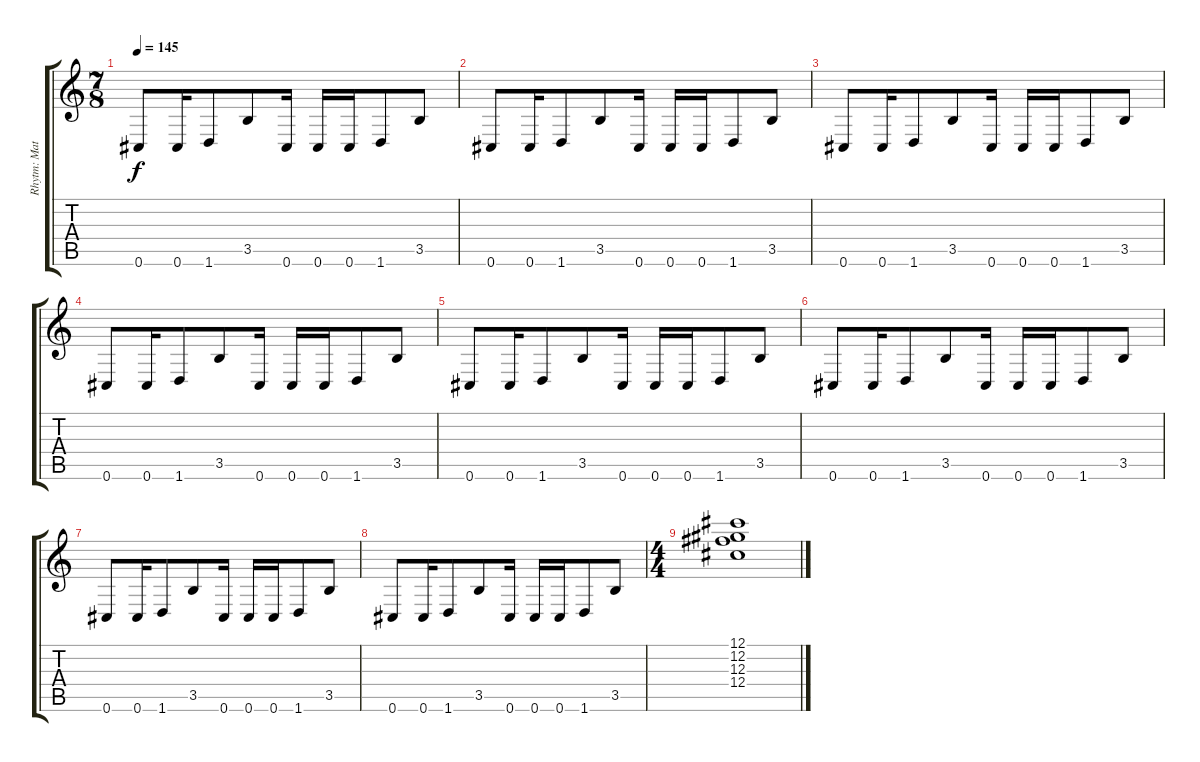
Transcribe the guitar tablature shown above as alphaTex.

\track ("Rhytm: Mattias Eklundh" "Rhytm: Mat") {instrument distortionguitar}
\staff {score tabs}
\tuning (Db4 Ab3 Gb3 Db3 Ab2 Db2) {hide}
\ts (7 8)
\tempo 145
\clef g2
\ks c
0.6.8{dy f} 0.6.16 1.6.8 3.5.8 0.6.16 0.6.16 0.6.16 1.6.8 3.5.8 |
0.6.8 0.6.16 1.6.8 3.5.8 0.6.16 0.6.16 0.6.16 1.6.8 3.5.8 |
0.6.8 0.6.16 1.6.8 3.5.8 0.6.16 0.6.16 0.6.16 1.6.8 3.5.8 |
0.6.8 0.6.16 1.6.8 3.5.8 0.6.16 0.6.16 0.6.16 1.6.8 3.5.8 |
0.6.8 0.6.16 1.6.8 3.5.8 0.6.16 0.6.16 0.6.16 1.6.8 3.5.8 |
0.6.8 0.6.16 1.6.8 3.5.8 0.6.16 0.6.16 0.6.16 1.6.8 3.5.8 |
0.6.8 0.6.16 1.6.8 3.5.8 0.6.16 0.6.16 0.6.16 1.6.8 3.5.8 |
0.6.8 0.6.16 1.6.8 3.5.8 0.6.16 0.6.16 0.6.16 1.6.8 3.5.8 |
\ts (4 4)
(12.1 12.2 12.3 12.4).1
